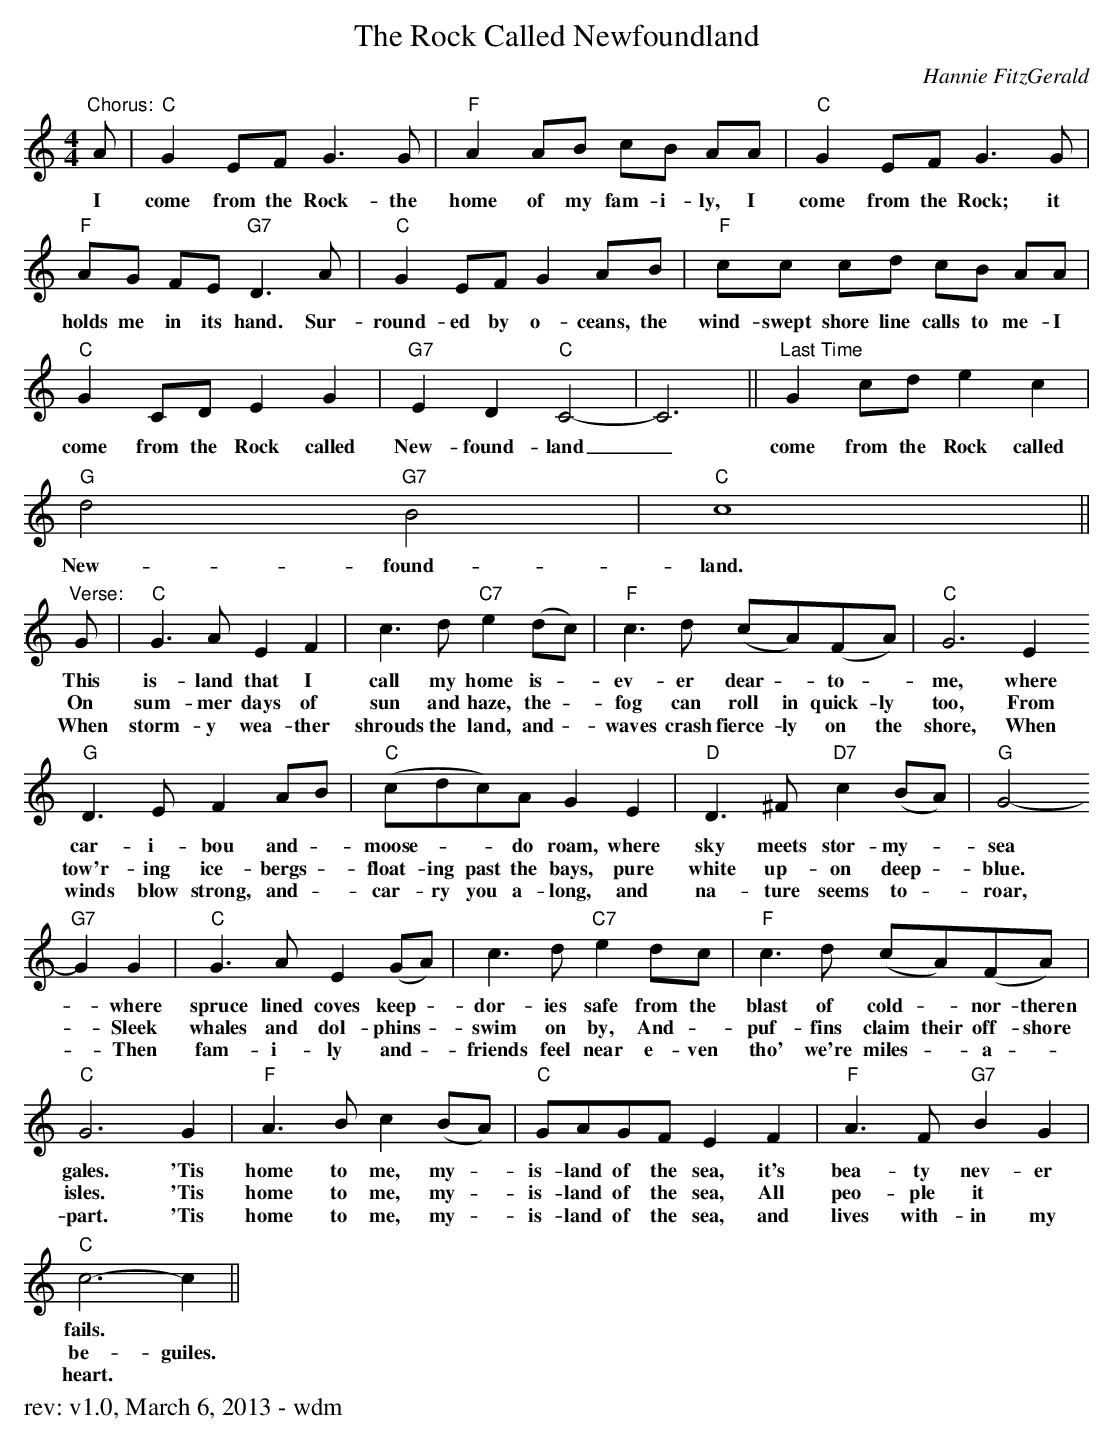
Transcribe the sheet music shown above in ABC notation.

X:1
T: The Rock Called Newfoundland
O: Hannie FitzGerald
M: 4/4
K: Cmaj
"^Chorus:"A |\
w: I
"C"G2 EF       G3 G | "F"A2 AB cB AA | "C"G2 EF G3 G |
w:come from the Rock- the home of my fam-i-ly, I come from the Rock; it
"F"AG FE "G7"D3 A | "C"G2 EF G2 AB | "F"cc cd cB AA |
w:holds me in its hand. Sur-round-ed by o-ceans, the wind-swept shore line calls to me- I
"C"G2 CD E2 G2  | "G7"E2 D2 "C"C4- | C6 r2 || "^Last Time"G2 cd e2 c2 |
w:come from the Rock called New-found-land_ come from the Rock called
"G"d4 "G7"B4 | "C"c8 ||
w:New-found-land.
"^Verse:"G | "C"G3 A E2 F2 | c3 d "C7"e2 (dc) | "F"c3 d (cA)(FA) | "C"G6 E2
w:This is-land that I call my home is - ev-er dear - to - me, where
w:On sum-mer days of sun and haze, the - fog can roll in quick-ly too, From
w:When storm-y wea-ther shrouds the land, and - waves crash fierce-ly on the shore, When
"G"D3 E F2 AB | "C"(cdc)A G2 E2 | "D"D3 ^F "D7"c2 (BA) | "G"G4-
w:car-i-bou and - moose - - do roam, where sky meets stor-my- - sea -
w:tow'r-ing ice-bergs - float-ing past the bays, pure white up-on deep - blue. -
w:winds blow strong, and - car-ry you a-long, and na-ture seems to - roar, -
"G7"G2 G2 | "C"G3 A E2 (GA) | c3 d "C7"e2 dc | "F"c3 d (cA)(FA) |
w: - where spruce lined coves keep - dor-ies safe from the blast of cold - nor-theren
w: - Sleek whales and dol-phins - swim on by, And - puf-fins claim their off-shore
w: - Then fam-i-ly and - friends feel near e-ven tho' we're miles - a -
"C"G6 G2 | "F"A3 B c2 (BA) | "C"GAGF E2 F2 | "F"A3 F "G7"B2 G2 |
w:gales. 'Tis home to me, my - is-land of the sea, it's bea-ty nev-er
w: isles. 'Tis home to me, my - is-land of the sea, All peo-ple it
w: part. 'Tis home to me, my - is-land of the sea, and lives with-in my
"C"c6- c2 ||
w:fails.
w:be-guiles.
w:heart.

W:
W:Chorus:
W:I come from the Rock- the home of my family,
W:I come from the Rock; it holds me in its hand.
W:Surrounded by oceans, the wind-swept shore line calls to me
W:I come from the Rock called New-foundland.
W:
W:This island that I call my home is  ever dear to me,
W:where caribou and moose do roam, where sky meets stormy sea,
W:where spruce lined coves keep dories safe from the blast of cold northern gales.
W:'Tis home to me, my island of the sea,
W:it's beauty never fails.
W:
W:On summer days of sun and haze, the fog can roll in quickly too,
W:From tow'ring icebergs floating past the bays,
W:pure white upon deep blue.
W:Sleek whales and dolphins swim on by,
W:And puffins claim their offshore isles.
W:'Tis home to me, my island of the3sea,
W:All people it beguiles.
W:
W:When stormy weather shrouds the land,
W:and waves crash fiercely on the shore,
W:When winds blow strong, and carry you along,
W:and nature seems to roar,
W:Then family and friends feel near
W:even tho' we're miles apart. '
W:Tis nome to me, my island of the sea,
W:and lives within my heart.
